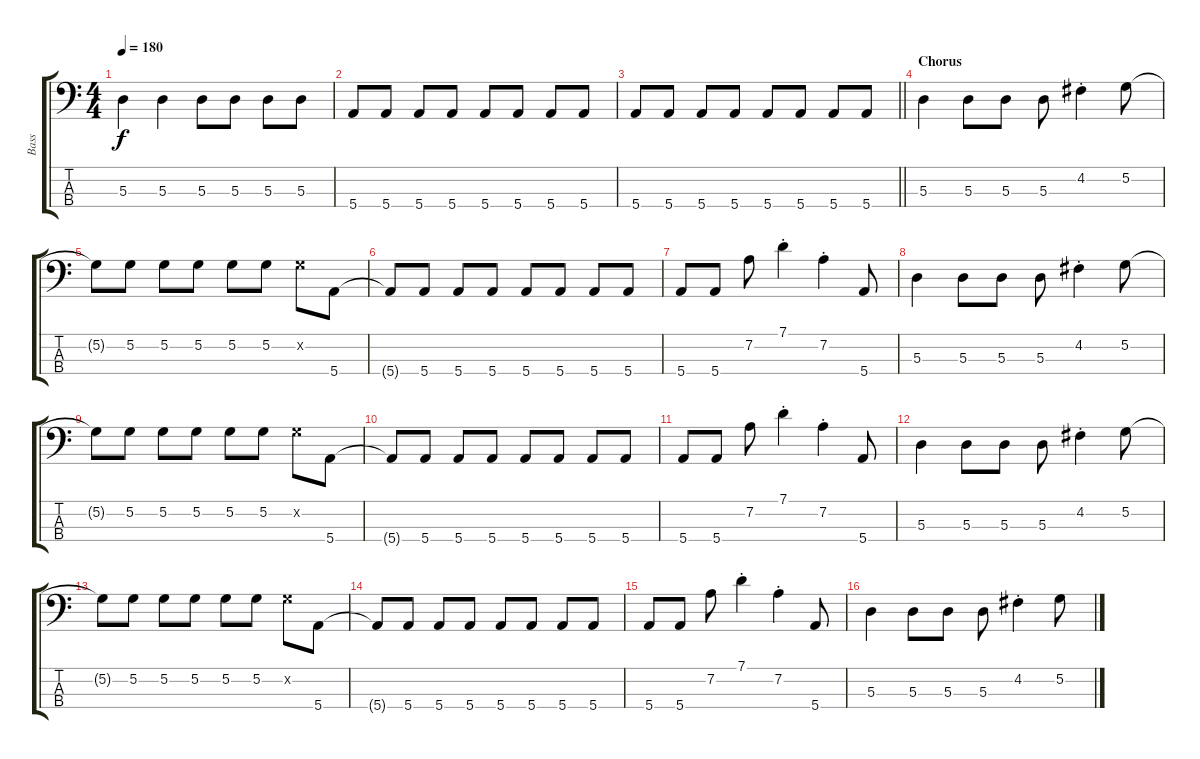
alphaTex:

\track ("Bass" "Bass") {instrument electricbasspick}
\staff {score tabs}
\tuning (G2 D2 A1 E1) {hide}
\ts (4 4)
\tempo 180
\clef f4
\ks c
5.3.4{dy f} 5.3.4 5.3.8 5.3.8 5.3.8 5.3.8 |
5.4.8 5.4.8 5.4.8 5.4.8 5.4.8 5.4.8 5.4.8 5.4.8 |
\barLineRight lightlight
5.4.8 5.4.8 5.4.8 5.4.8 5.4.8 5.4.8 5.4.8 5.4.8 |
\section ("" "Chorus")
5.3.4 5.3.8 5.3.8 5.3.8 4.2{st}.4 5.2.8 |
5.2{t}.8 5.2.8 5.2.8 5.2.8 5.2.8 5.2.8 5.2{x}.8 5.4.8 |
5.4{t}.8 5.4.8 5.4.8 5.4.8 5.4.8 5.4.8 5.4.8 5.4.8 |
5.4.8 5.4.8 7.2.8 7.1{st}.4 7.2{st}.4 5.4.8 |
5.3.4 5.3.8 5.3.8 5.3.8 4.2{st}.4 5.2.8 |
5.2{t}.8 5.2.8 5.2.8 5.2.8 5.2.8 5.2.8 5.2{x}.8 5.4.8 |
5.4{t}.8 5.4.8 5.4.8 5.4.8 5.4.8 5.4.8 5.4.8 5.4.8 |
5.4.8 5.4.8 7.2.8 7.1{st}.4 7.2{st}.4 5.4.8 |
5.3.4 5.3.8 5.3.8 5.3.8 4.2{st}.4 5.2.8 |
5.2{t}.8 5.2.8 5.2.8 5.2.8 5.2.8 5.2.8 5.2{x}.8 5.4.8 |
5.4{t}.8 5.4.8 5.4.8 5.4.8 5.4.8 5.4.8 5.4.8 5.4.8 |
5.4.8 5.4.8 7.2.8 7.1{st}.4 7.2{st}.4 5.4.8 |
5.3.4 5.3.8 5.3.8 5.3.8 4.2{st}.4 5.2.8
